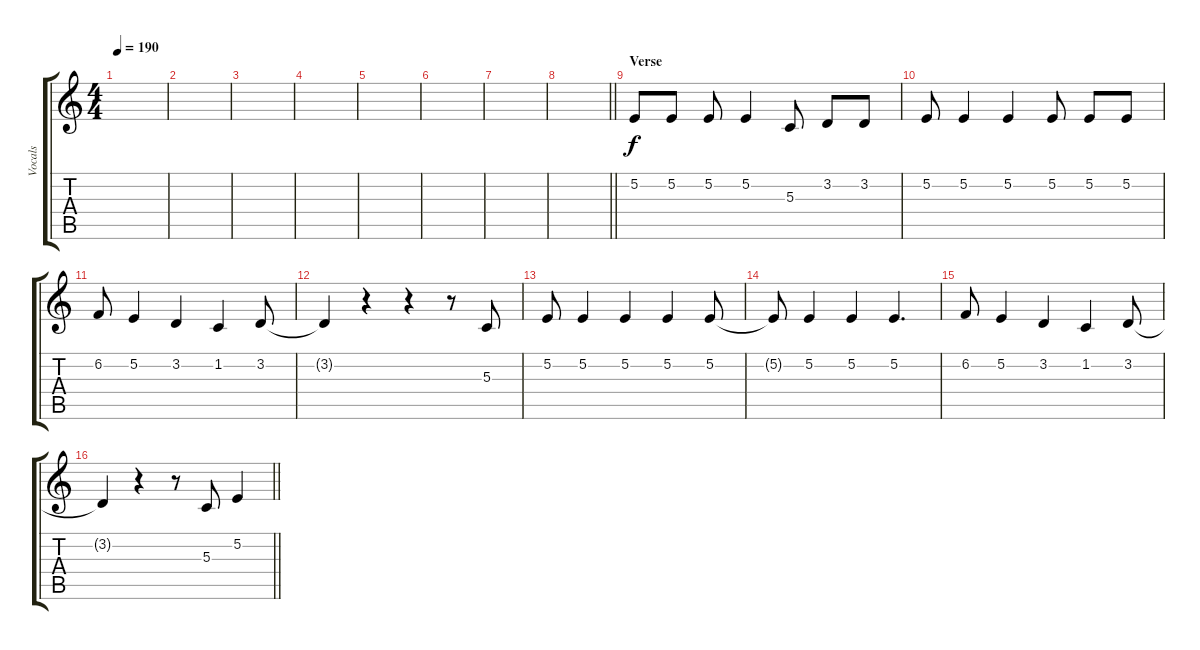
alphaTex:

\track ("Vocals" "Vocals") {instrument altosax}
\staff {score tabs}
\tuning (E4 B3 G3 D3 A2 E2) {hide}
\ts (4 4)
\tempo 190
\clef g2
\ks c
|
|
|
|
|
|
|
\barLineRight lightlight
|
\section ("" "Verse")
5.2.8 5.2.8 5.2.8 5.2.4 5.3.8 3.2.8 3.2.8 |
5.2.8 5.2.4 5.2.4 5.2.8 5.2.8 5.2.8 |
6.2.8 5.2.4 3.2.4 1.2.4 3.2.8 |
3.2{t}.4 r.4 r.4 r.8 5.3.8 |
5.2.8 5.2.4 5.2.4 5.2.4 5.2.8 |
5.2{t}.8 5.2.4 5.2.4 5.2.4{d} |
6.2.8 5.2.4 3.2.4 1.2.4 3.2.8 |
\barLineRight lightlight
3.2{t}.4 r.4 r.8 5.3.8 5.2.4
